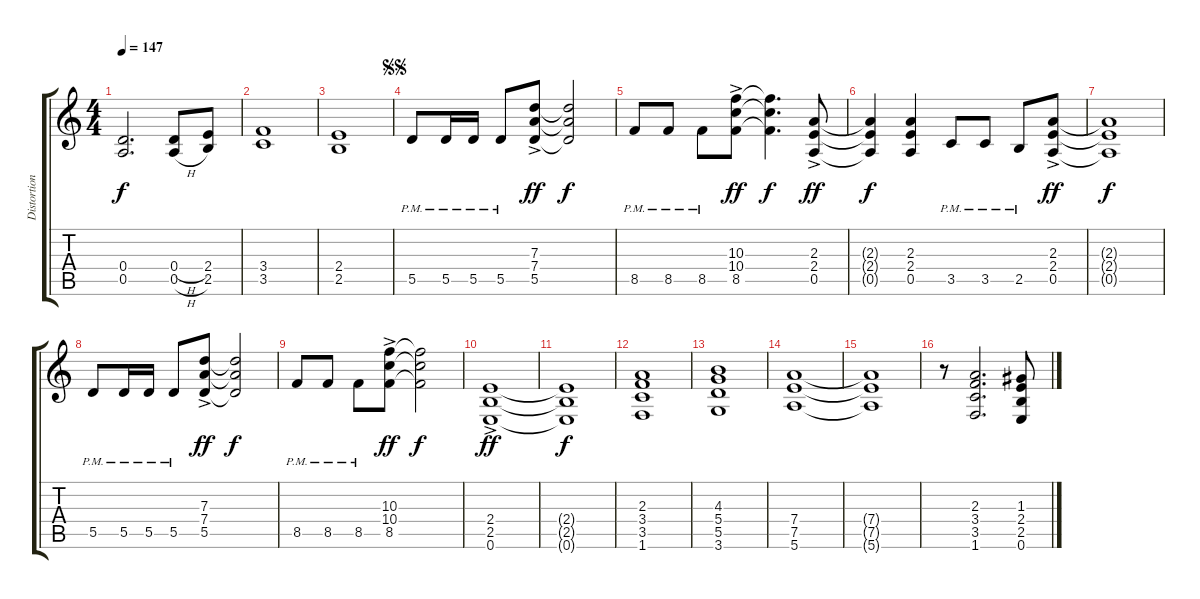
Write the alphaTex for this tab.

\track ("Distortion Gtr" "Distortion") {instrument distortionguitar}
\staff {score tabs}
\tuning (E4 B3 G3 D3 A2 E2) {hide}
\ts (4 4)
\tempo 147
\clef g2
\ks c
(0.4 0.5).2{d dy f} (0.4{h} 0.5{h}).8 (2.4 2.5).8 |
(3.4 3.5).1 |
(2.4 2.5).1 |
\jump segnosegno
5.5{pm}.8 5.5{pm}.16 5.5{pm}.16 5.5{pm}.8 (7.3{ac} 7.4{ac} 5.5{ac}).8{dy ff} (7.3{t} 7.4{t} 5.5{t}).2{dy f} |
8.5{pm}.8 8.5{pm}.8 8.5{pm}.8 (10.3{ac} 10.4{ac} 8.5{ac}).8{dy ff} (10.3{t} 10.4{t} 8.5{t}).4{d dy f} (2.3{ac} 2.4{ac} 0.5{ac}).8{dy ff} |
(2.3{t} 2.4{t} 0.5{t}).4{dy f} (2.3 2.4 0.5).4 3.5{pm}.8 3.5{pm}.8 2.5{pm}.8 (2.3{ac} 2.4{ac} 0.5{ac}).8{dy ff} |
(2.3{t} 2.4{t} 0.5{t}).1{dy f} |
5.5{pm}.8 5.5{pm}.16 5.5{pm}.16 5.5{pm}.8 (7.3{ac} 7.4{ac} 5.5{ac}).8{dy ff} (7.3{t} 7.4{t} 5.5{t}).2{dy f} |
8.5{pm}.8 8.5{pm}.8 8.5{pm}.8 (10.3{ac} 10.4{ac} 8.5{ac}).8{dy ff} (10.3{t} 10.4{t} 8.5{t}).2{dy f} |
(2.4{ac} 2.5{ac} 0.6{ac}).1{dy ff} |
(2.4{t} 2.5{t} 0.6{t}).1{dy f} |
(2.3 3.4 3.5 1.6).1 |
(4.3 5.4 5.5 3.6).1 |
(7.4 7.5 5.6).1 |
(7.4{t} 7.5{t} 5.6{t}).1 |
r.8 (2.3 3.4 3.5 1.6).2{d} (1.3 2.4 2.5 0.6).8
